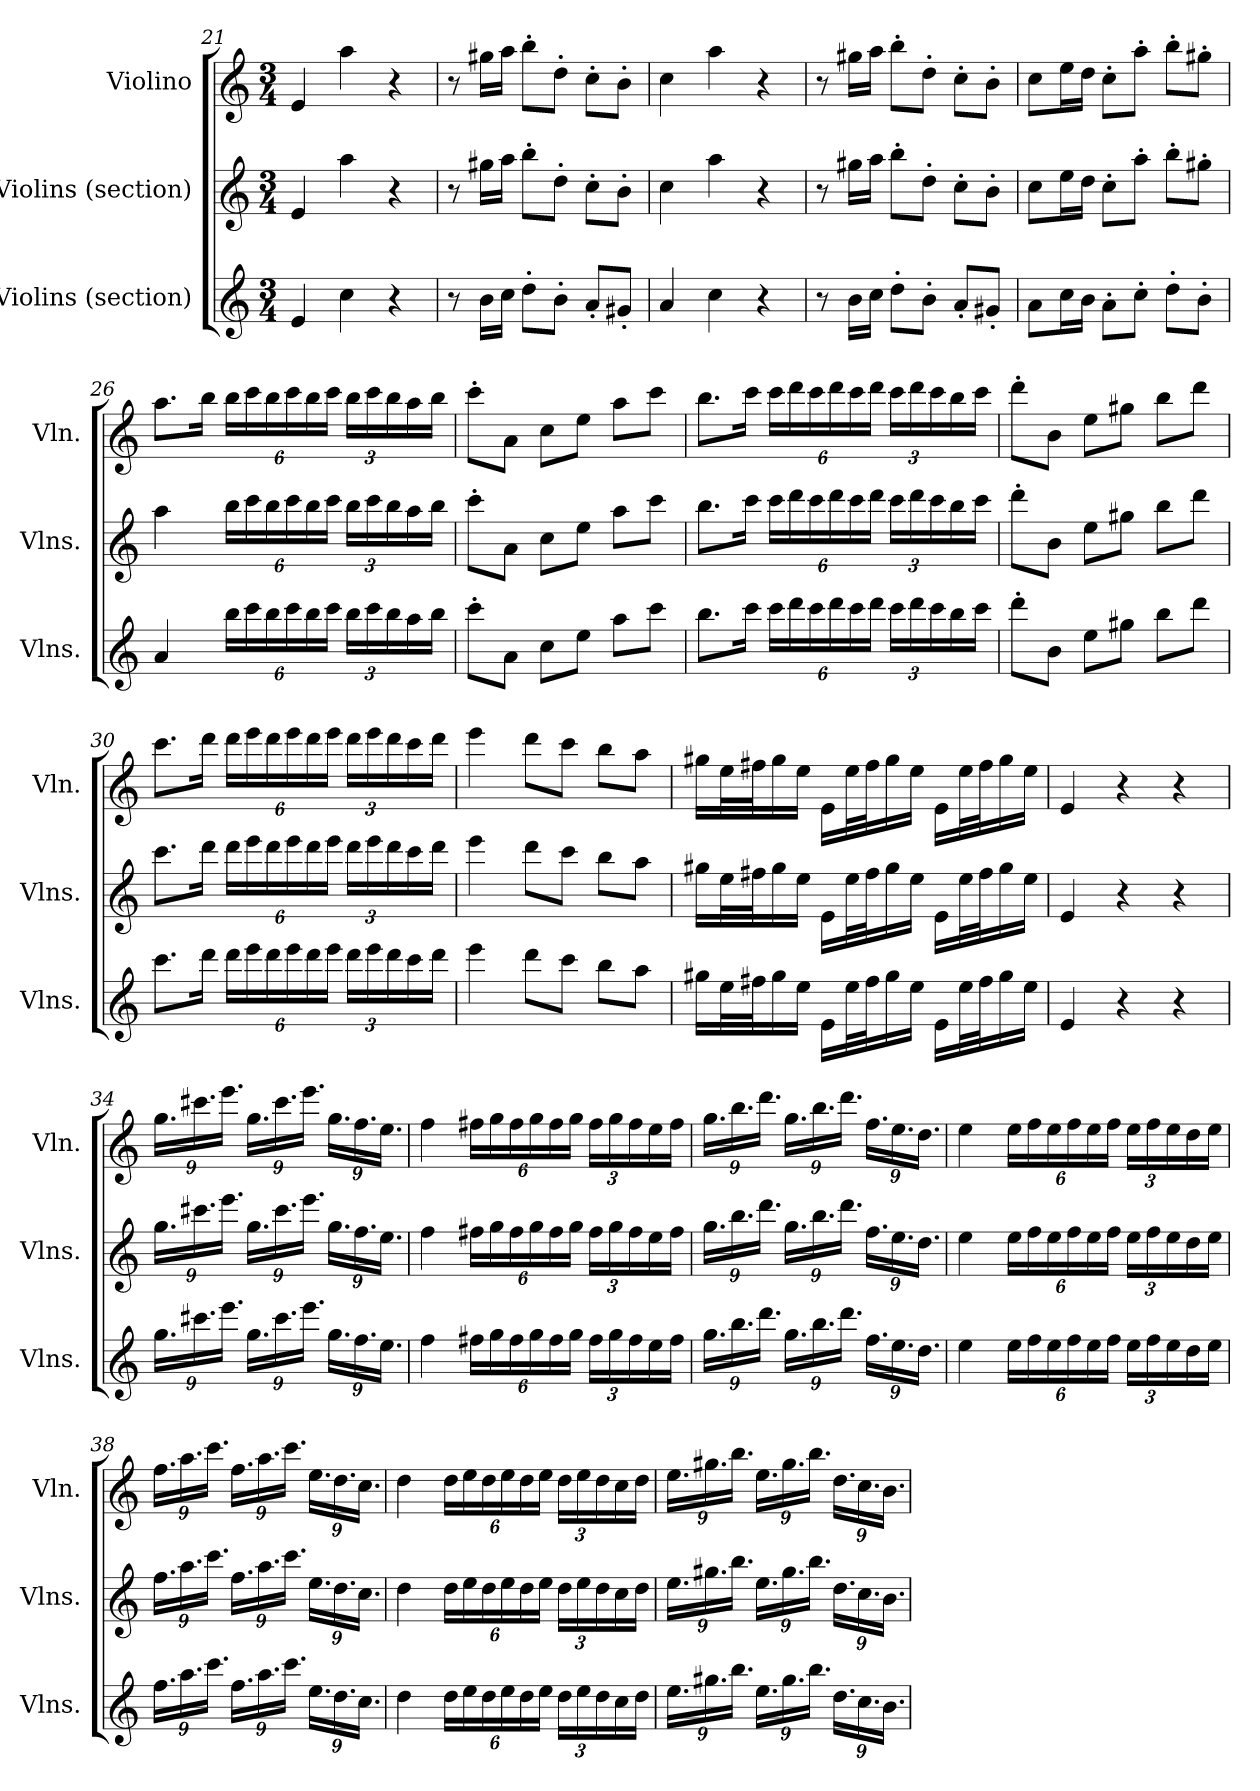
**kern	**kern	**kern
*part3	*part2	*part1
*staff3	*staff2	*staff1
*I"Violins (section)	*I"Violins (section)	*I"Violino
*I'Vlns.	*I'Vlns.	*I'Vln.
*clefG2	*clefG2	*clefG2
*k[]	*k[]	*k[]
*M3/4	*M3/4	*M3/4
=21	=21	=21
4e/	4e/	4e/
4cc\	4aa\	4aa\
4r	4r	4r
=22	=22	=22
8r	8r	8r
16b\LL	16gg#X\LL	16gg#X\LL
16cc\JJ	16aa\JJ	16aa\JJ
8dd'\L	8bb'\L	8bb'\L
8b'\J	8dd'\J	8dd'\J
8a'/L	8cc'\L	8cc'\L
8g#X'/J	8b'\J	8b'\J
!!LO:PB:g=z
=23	=23	=23
4a/	4cc\	4cc\
4cc\	4aa\	4aa\
4r	4r	4r
=24	=24	=24
8r	8r	8r
16b\LL	16gg#X\LL	16gg#X\LL
16cc\JJ	16aa\JJ	16aa\JJ
8dd'\L	8bb'\L	8bb'\L
8b'\J	8dd'\J	8dd'\J
8a'/L	8cc'\L	8cc'\L
8g#X'/J	8b'\J	8b'\J
=25	=25	=25
8a\L	8cc\L	8cc\L
16cc\L	16ee\L	16ee\L
16b\JJ	16dd\JJ	16dd\JJ
8a'\L	8cc'\L	8cc'\L
8cc'\J	8aa'\J	8aa'\J
8dd'\L	8bb'\L	8bb'\L
8b'\J	8gg#X'\J	8gg#X'\J
=26	=26	=26
4a/	4aa\	8.aa\L
.	.	16bb\Jk
*Xbrackettup	*Xbrackettup	*Xbrackettup
24bb\LL	24bb\LL	24bb\LL
24ccc\	24ccc\	24ccc\
24bb\	24bb\	24bb\
24ccc\	24ccc\	24ccc\
24bb\	24bb\	24bb\
24ccc\JJ	24ccc\JJ	24ccc\JJ
24bb\LL	24bb\LL	24bb\LL
24ccc\	24ccc\	24ccc\
24bb\	24bb\	24bb\
16aa\	16aa\	16aa\
16bb\JJ	16bb\JJ	16bb\JJ
!!LO:LB:g=z
=27	=27	=27
8ccc'\L	8ccc'\L	8ccc'\L
8a\J	8a\J	8a\J
8cc\L	8cc\L	8cc\L
8ee\J	8ee\J	8ee\J
8aa\L	8aa\L	8aa\L
8ccc\J	8ccc\J	8ccc\J
=28	=28	=28
8.bb\L	8.bb\L	8.bb\L
16ccc\Jk	16ccc\Jk	16ccc\Jk
24ccc\LL	24ccc\LL	24ccc\LL
24ddd\	24ddd\	24ddd\
24ccc\	24ccc\	24ccc\
24ddd\	24ddd\	24ddd\
24ccc\	24ccc\	24ccc\
24ddd\JJ	24ddd\JJ	24ddd\JJ
24ccc\LL	24ccc\LL	24ccc\LL
24ddd\	24ddd\	24ddd\
24ccc\	24ccc\	24ccc\
16bb\	16bb\	16bb\
16ccc\JJ	16ccc\JJ	16ccc\JJ
=29	=29	=29
8ddd'\L	8ddd'\L	8ddd'\L
8b\J	8b\J	8b\J
8ee\L	8ee\L	8ee\L
8gg#X\J	8gg#X\J	8gg#X\J
8bb\L	8bb\L	8bb\L
8ddd\J	8ddd\J	8ddd\J
!!LO:LB:g=z
=30	=30	=30
8.ccc\L	8.ccc\L	8.ccc\L
16ddd\Jk	16ddd\Jk	16ddd\Jk
24ddd\LL	24ddd\LL	24ddd\LL
24eee\	24eee\	24eee\
24ddd\	24ddd\	24ddd\
24eee\	24eee\	24eee\
24ddd\	24ddd\	24ddd\
24eee\JJ	24eee\JJ	24eee\JJ
24ddd\LL	24ddd\LL	24ddd\LL
24eee\	24eee\	24eee\
24ddd\	24ddd\	24ddd\
16ccc\	16ccc\	16ccc\
16ddd\JJ	16ddd\JJ	16ddd\JJ
=31	=31	=31
4eee\	4eee\	4eee\
8ddd\L	8ddd\L	8ddd\L
8ccc\J	8ccc\J	8ccc\J
8bb\L	8bb\L	8bb\L
8aa\J	8aa\J	8aa\J
=32	=32	=32
16gg#X\LL	16gg#X\LL	16gg#X\LL
32ee\L	32ee\L	32ee\L
32ff#X\J	32ff#X\J	32ff#X\J
16gg#\	16gg#\	16gg#\
16ee\JJ	16ee\JJ	16ee\JJ
16e\LL	16e\LL	16e\LL
32ee\L	32ee\L	32ee\L
32ff#\J	32ff#\J	32ff#\J
16gg#\	16gg#\	16gg#\
16ee\JJ	16ee\JJ	16ee\JJ
16e\LL	16e\LL	16e\LL
32ee\L	32ee\L	32ee\L
32ff#\J	32ff#\J	32ff#\J
16gg#\	16gg#\	16gg#\
16ee\JJ	16ee\JJ	16ee\JJ
=33	=33	=33
4e/	4e/	4e/
4r	4r	4r
4r	4r	4r
!!LO:PB:g=z
=34	=34	=34
*brackettup	*brackettup	*brackettup
18.gg\LL	18.gg\LL	18.gg\LL
18.ccc#X\	18.ccc#X\	18.ccc#X\
18.eee\JJ	18.eee\JJ	18.eee\JJ
18.gg\LL	18.gg\LL	18.gg\LL
18.ccc#\	18.ccc#\	18.ccc#\
18.eee\JJ	18.eee\JJ	18.eee\JJ
18.gg\LL	18.gg\LL	18.gg\LL
18.ff\	18.ff\	18.ff\
18.ee\JJ	18.ee\JJ	18.ee\JJ
=35	=35	=35
4ff\	4ff\	4ff\
*Xbrackettup	*Xbrackettup	*Xbrackettup
24ff#X\LL	24ff#X\LL	24ff#X\LL
24gg\	24gg\	24gg\
24ff#\	24ff#\	24ff#\
24gg\	24gg\	24gg\
24ff#\	24ff#\	24ff#\
24gg\JJ	24gg\JJ	24gg\JJ
24ff#\LL	24ff#\LL	24ff#\LL
24gg\	24gg\	24gg\
24ff#\	24ff#\	24ff#\
16ee\	16ee\	16ee\
16ff#\JJ	16ff#\JJ	16ff#\JJ
=36	=36	=36
*brackettup	*brackettup	*brackettup
18.gg\LL	18.gg\LL	18.gg\LL
18.bb\	18.bb\	18.bb\
18.ddd\JJ	18.ddd\JJ	18.ddd\JJ
18.gg\LL	18.gg\LL	18.gg\LL
18.bb\	18.bb\	18.bb\
18.ddd\JJ	18.ddd\JJ	18.ddd\JJ
18.ff\LL	18.ff\LL	18.ff\LL
18.ee\	18.ee\	18.ee\
18.dd\JJ	18.dd\JJ	18.dd\JJ
!!LO:LB:g=z
=37	=37	=37
4ee\	4ee\	4ee\
*Xbrackettup	*Xbrackettup	*Xbrackettup
24ee\LL	24ee\LL	24ee\LL
24ff\	24ff\	24ff\
24ee\	24ee\	24ee\
24ff\	24ff\	24ff\
24ee\	24ee\	24ee\
24ff\JJ	24ff\JJ	24ff\JJ
24ee\LL	24ee\LL	24ee\LL
24ff\	24ff\	24ff\
24ee\	24ee\	24ee\
16dd\	16dd\	16dd\
16ee\JJ	16ee\JJ	16ee\JJ
=38	=38	=38
*brackettup	*brackettup	*brackettup
18.ff\LL	18.ff\LL	18.ff\LL
18.aa\	18.aa\	18.aa\
18.ccc\JJ	18.ccc\JJ	18.ccc\JJ
18.ff\LL	18.ff\LL	18.ff\LL
18.aa\	18.aa\	18.aa\
18.ccc\JJ	18.ccc\JJ	18.ccc\JJ
18.ee\LL	18.ee\LL	18.ee\LL
18.dd\	18.dd\	18.dd\
18.cc\JJ	18.cc\JJ	18.cc\JJ
=39	=39	=39
4dd\	4dd\	4dd\
*Xbrackettup	*Xbrackettup	*Xbrackettup
24dd\LL	24dd\LL	24dd\LL
24ee\	24ee\	24ee\
24dd\	24dd\	24dd\
24ee\	24ee\	24ee\
24dd\	24dd\	24dd\
24ee\JJ	24ee\JJ	24ee\JJ
24dd\LL	24dd\LL	24dd\LL
24ee\	24ee\	24ee\
24dd\	24dd\	24dd\
16cc\	16cc\	16cc\
16dd\JJ	16dd\JJ	16dd\JJ
!!LO:LB:g=z
=40	=40	=40
*brackettup	*brackettup	*brackettup
18.ee\LL	18.ee\LL	18.ee\LL
18.gg#X\	18.gg#X\	18.gg#X\
18.bb\JJ	18.bb\JJ	18.bb\JJ
18.ee\LL	18.ee\LL	18.ee\LL
18.gg#\	18.gg#\	18.gg#\
18.bb\JJ	18.bb\JJ	18.bb\JJ
18.dd\LL	18.dd\LL	18.dd\LL
18.cc\	18.cc\	18.cc\
18.b\JJ	18.b\JJ	18.b\JJ
=	=	=
*-	*-	*-
